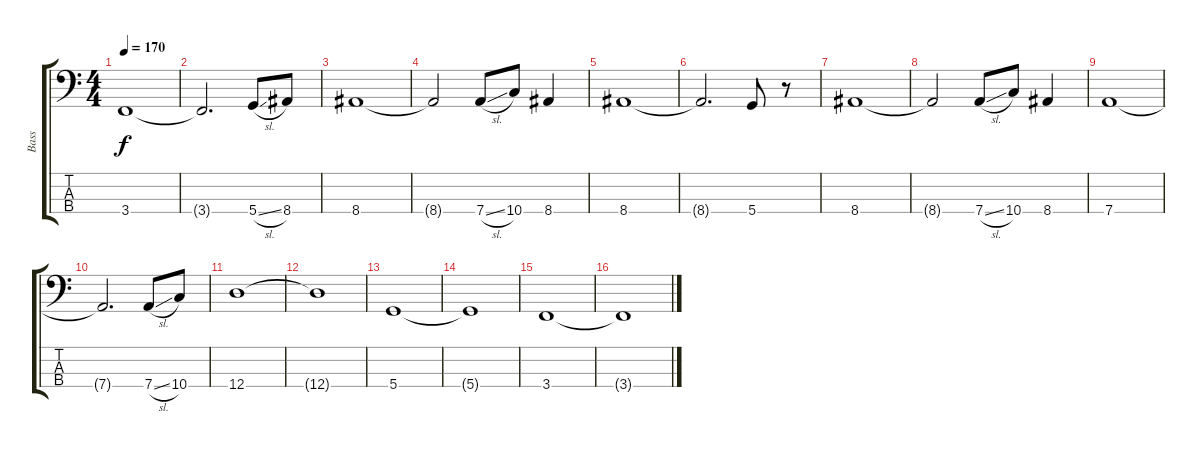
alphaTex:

\track ("Bass" "Bass") {instrument electricbassfinger}
\staff {score tabs}
\tuning (G2 D2 A1 D1) {hide}
\ts (4 4)
\tempo 170
\clef f4
\ks c
3.4.1{dy f} |
3.4{t}.2{d} 5.4{sl}.8 8.4.8 |
8.4.1 |
8.4{t}.2 7.4{sl}.8 10.4.8 8.4.4 |
8.4.1 |
8.4{t}.2{d} 5.4.8 r.8 |
8.4.1 |
8.4{t}.2 7.4{sl}.8 10.4.8 8.4.4 |
7.4.1 |
7.4{t}.2{d} 7.4{sl}.8 10.4.8 |
12.4.1 |
12.4{t}.1 |
5.4.1 |
5.4{t}.1 |
3.4.1 |
3.4{t}.1
